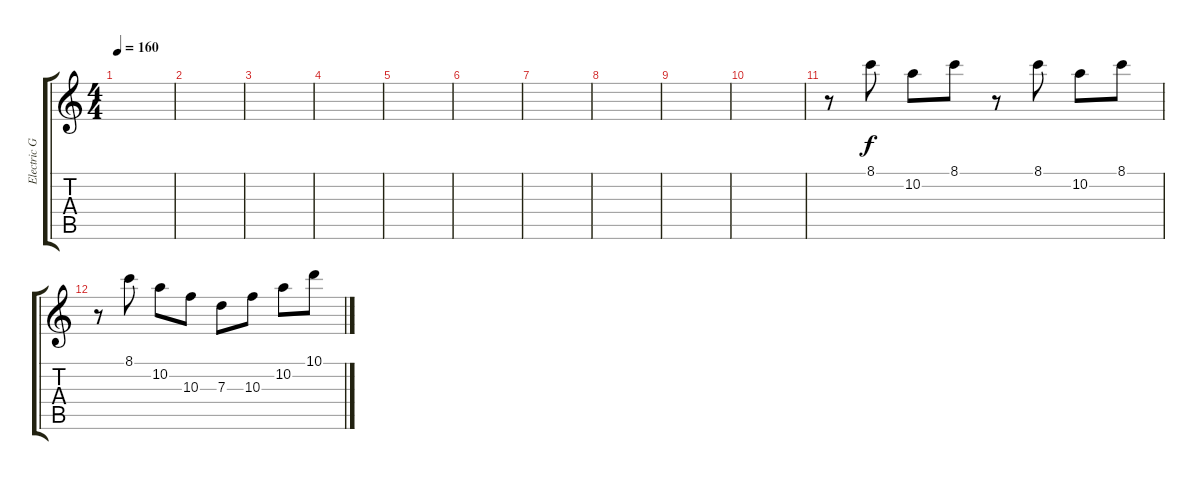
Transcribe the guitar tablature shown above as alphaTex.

\track ("Electric Guitar" "Electric G") {instrument distortionguitar}
\staff {score tabs}
\tuning (E4 B3 G3 D3 A2 E2) {hide}
\ts (4 4)
\section ("" "")
\tempo 160
\clef g2
\ks c
|
|
|
|
|
|
|
|
|
|
r.8 8.1.8 10.2.8 8.1.8 r.8 8.1.8 10.2.8 8.1.8 |
r.8 8.1.8 10.2.8 10.3.8 7.3.8 10.3.8 10.2.8 10.1.8
